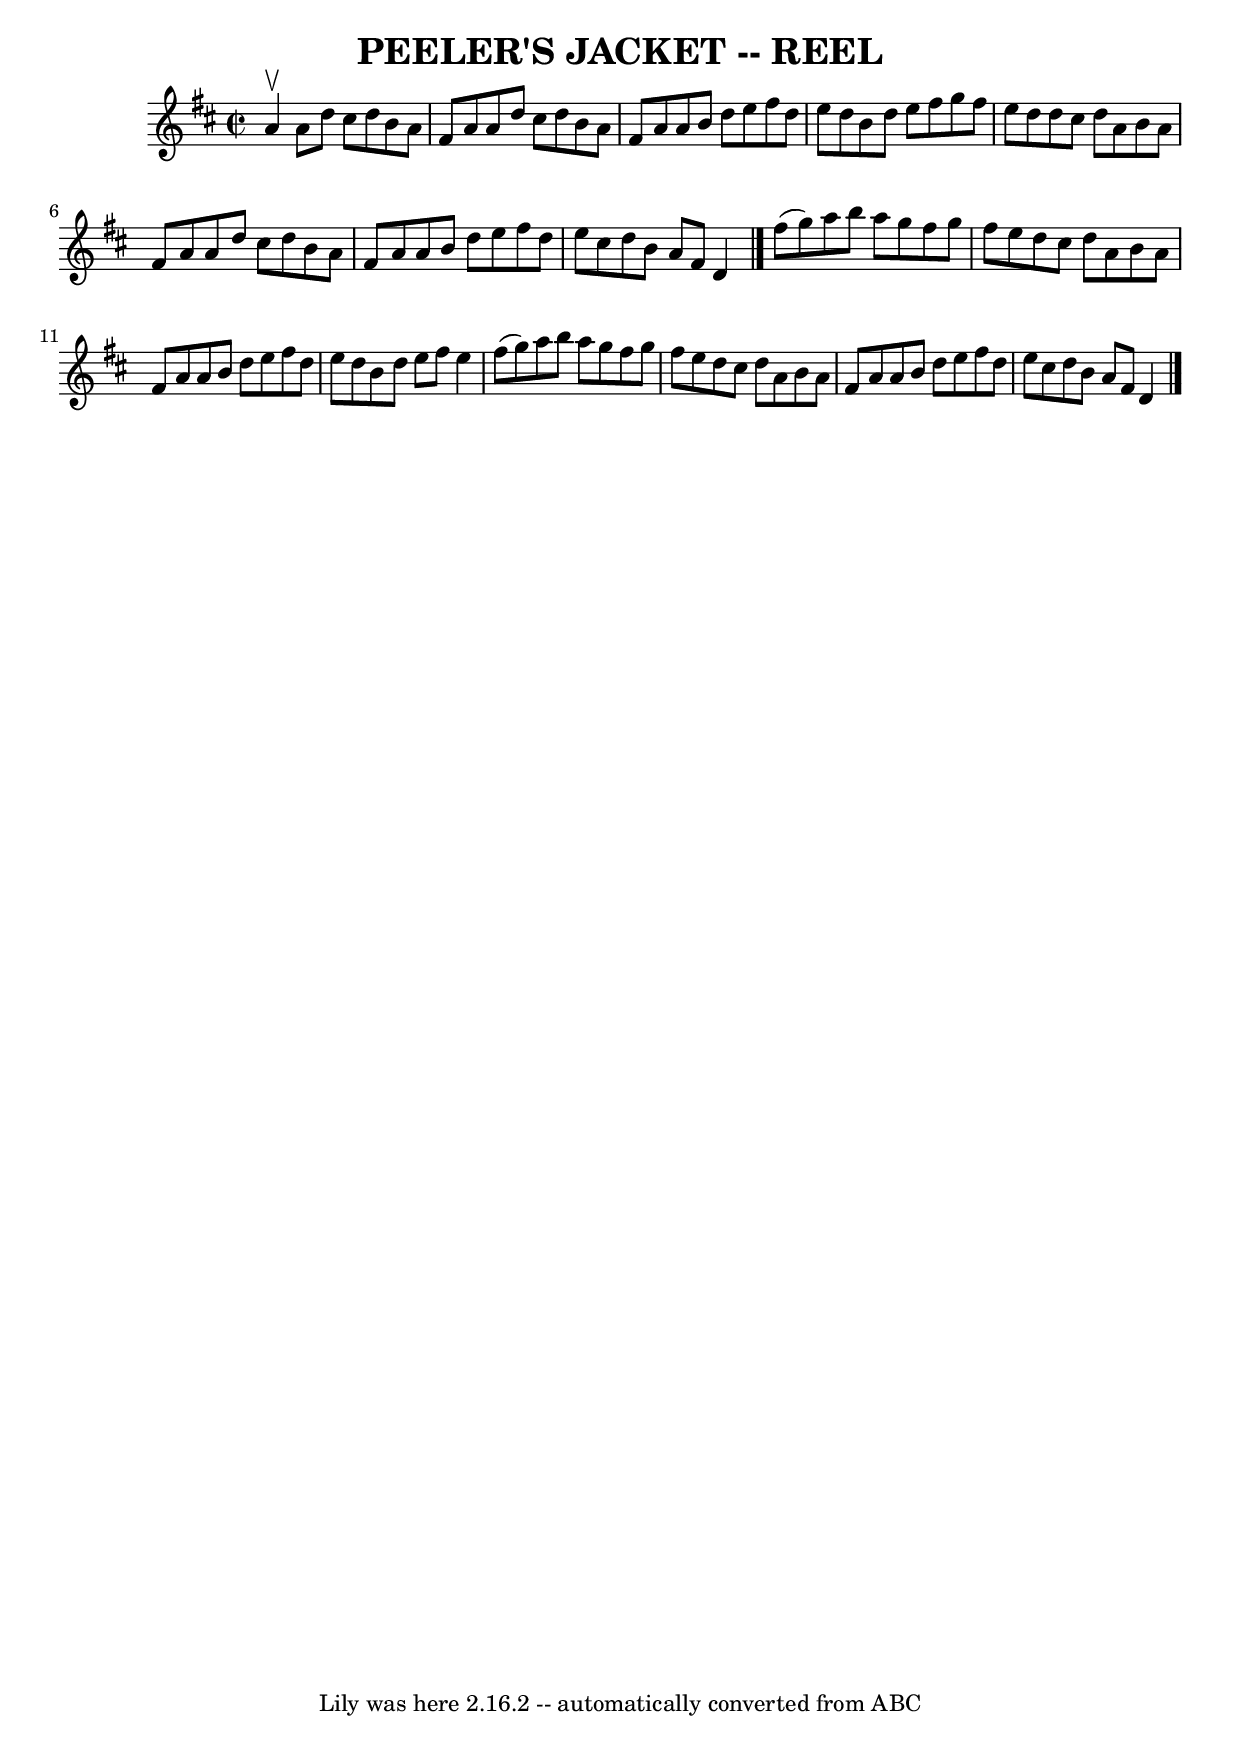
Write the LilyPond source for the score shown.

\version "2.7.40"
\include "Mammoth.ily"
\header {
	%% book = "Ryan's Mammoth Collection of Fiddle Tunes"
	crossRefNumber = "1"
	footnotes = ""
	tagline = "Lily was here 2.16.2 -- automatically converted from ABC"
	title = "PEELER'S JACKET -- REEL"
}
voicedefault =  {


\override Staff.TimeSignature #'style = #'C
 \time 2/2 \key d \major a'4^\upbow   |
 a'8 d''8 cis''8    
d''8 b'8 a'8 fis'8 a'8    |
 a'8 d''8 cis''8 d''8  
 b'8 a'8 fis'8 a'8    |
 a'8 b'8 d''8 e''8 fis''8 
 d''8 e''8 d''8    |
 b'8 d''8 e''8 fis''8 g''8    
fis''8 e''8 d''8    |
 d''8 cis''8 d''8 a'8 b'8    
a'8 fis'8 a'8    |
 a'8 d''8 cis''8 d''8 b'8 a'8   
 fis'8 a'8    |
 a'8 b'8 d''8 e''8 fis''8 d''8    
e''8 cis''8    |
 d''8 b'8 a'8 fis'8 d'4    \bar "|."    
 fis''8 (g''8)   |
 a''8 b''8 a''8 g''8 fis''8    
g''8 fis''8 e''8    |
 d''8 cis''8 d''8 a'8 b'8    
a'8 fis'8 a'8    |
 a'8 b'8 d''8 e''8 fis''8 d''8  
 e''8 d''8    |
 b'8 d''8 e''8 fis''8 e''4 fis''8 (
 g''8)   |
 a''8 b''8 a''8 g''8 fis''8 g''8    
fis''8 e''8    |
 d''8 cis''8 d''8 a'8 b'8 a'8    
fis'8 a'8    |
 a'8 b'8 d''8 e''8 fis''8 d''8 e''8 
 cis''8    |
 d''8 b'8 a'8 fis'8 d'4    \bar "|."   
}

\score{
    <<

	\context Staff="default"
	{
	    \voicedefault 
	}

    >>
	\layout {
	}
	\midi {}
}
